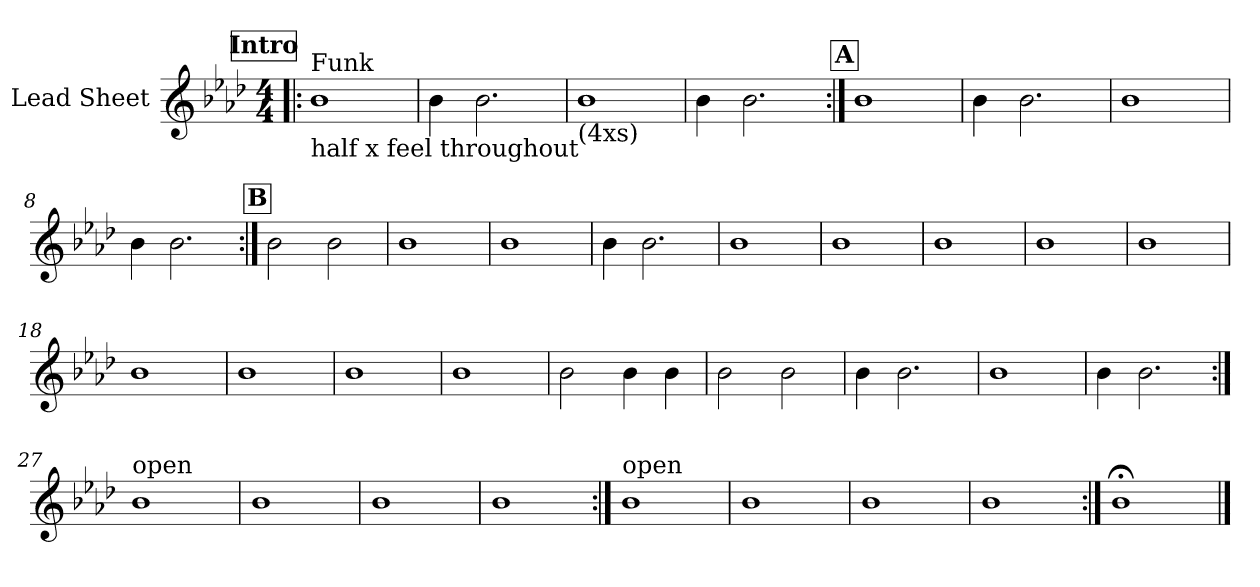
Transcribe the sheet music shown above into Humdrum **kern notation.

**kern
*part1
*staff1
*I"Lead Sheet
*clefG2
*k[b-e-a-d-]
*f:
*M4/4
!!LO:REH:place=s1:a:fs=14:t=Intro
=1!|:
!LO:TX:a:t=Funk
!LO:TX:b:t=half x feel throughout
1b-
=2
4b-\
2.b-\
=3
!LO:TX:b:t=(4xs)
1b-
=4
4b-\
2.b-\
!!LO:LB:g=z
!!LO:REH:place=s1:a:fs=14:t=A
=5:|!
1b-
=6
4b-\
2.b-\
=7
1b-
=8
4b-\
2.b-\
!!LO:LB:g=z
!!LO:REH:place=s1:a:fs=14:t=B
=9:|!
2b-\
2b-\
=10
1b-
=11
1b-
=12
4b-\
2.b-\
!!LO:LB:g=z
=13
1b-
=14
1b-
=15
1b-
=16
1b-
!!LO:LB:g=z
=17
1b-
=18
1b-
=19
1b-
=20
1b-
!!LO:LB:g=z
=21
1b-
=22
2b-\
4b-\
4b-\
=23
2b-\
2b-\
=24
4b-\
2.b-\
!!LO:LB:g=z
=25
1b-
=26
4b-\
2.b-\
!!LO:LB:g=z
=27:|!
!LO:TX:a:t=open
1b-
=28
1b-
=29
1b-
=30
1b-
!!LO:LB:g=z
=31:|!
!LO:TX:a:t=open
1b-
=32
1b-
=33
1b-
=34
1b-
=35:|!
1b-;<
==
*-
